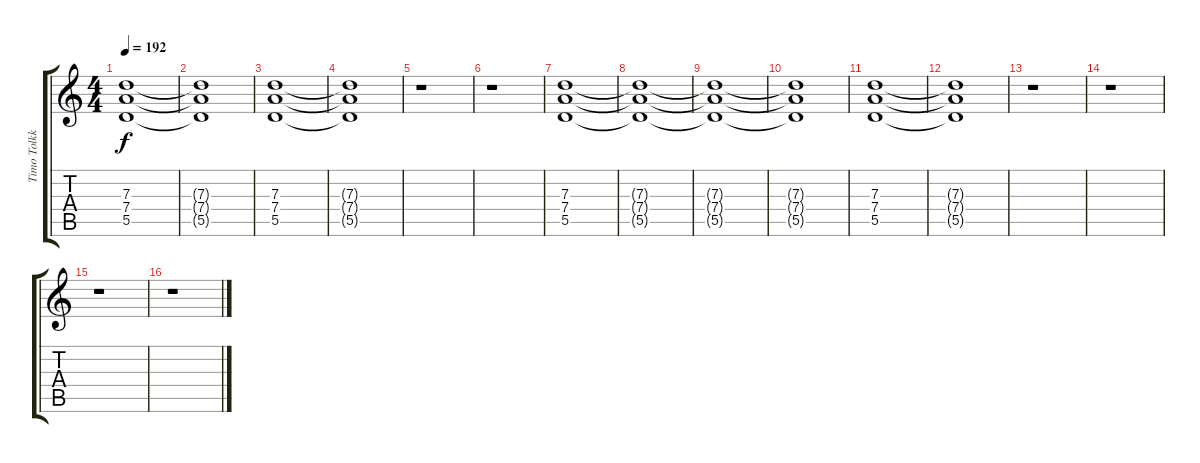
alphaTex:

\track ("Timo Tolkki" "Timo Tolkk") {instrument distortionguitar}
\staff {score tabs}
\tuning (E4 B3 G3 D3 A2 E2) {hide}
\ts (4 4)
\tempo 192
\clef g2
\ks c
(7.3{t} 7.4{t} 5.5{t}).1{dy f} |
(7.3{t} 7.4{t} 5.5{t}).1 |
(7.3 7.4 5.5).1 |
(7.3{t} 7.4{t} 5.5{t}).1 |
r.1 |
r.1 |
(7.3 7.4 5.5).1 |
(7.3{t} 7.4{t} 5.5{t}).1 |
(7.3{t} 7.4{t} 5.5{t}).1 |
(7.3{t} 7.4{t} 5.5{t}).1 |
(7.3 7.4 5.5).1 |
(7.3{t} 7.4{t} 5.5{t}).1 |
r.1 |
r.1 |
r.1 |
r.1
